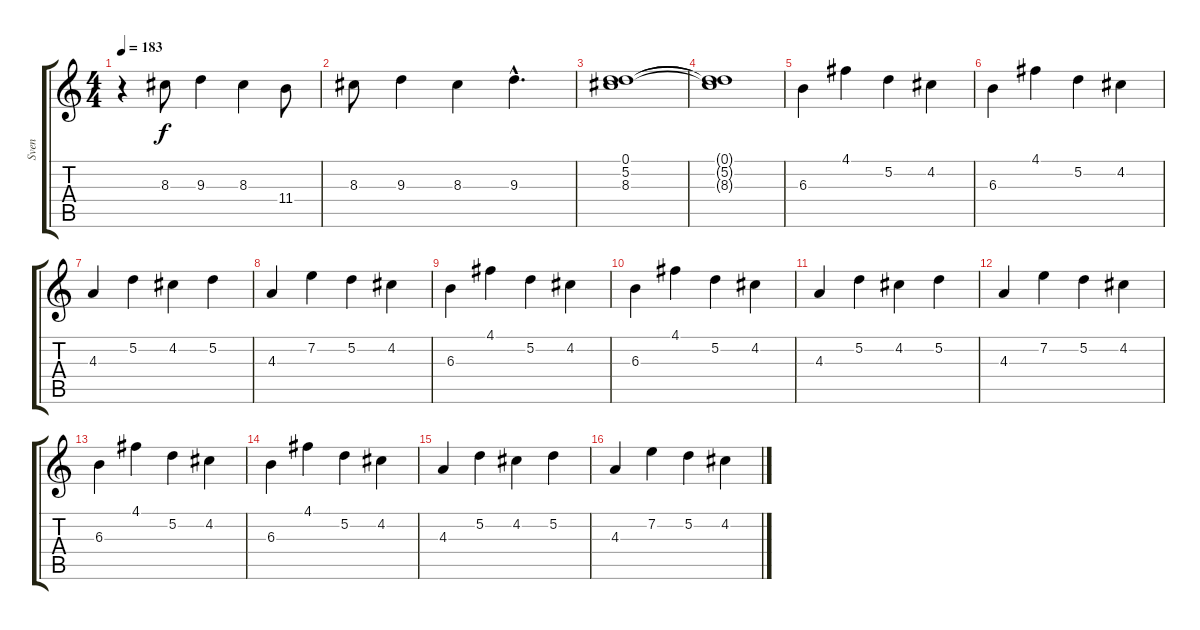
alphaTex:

\track ("Sven" "Sven") {instrument distortionguitar}
\staff {score tabs}
\tuning (D4 A3 F3 C3 G2 D2) {hide}
\ts (4 4)
\tempo 183
\clef g2
\ks c
r.4{dy f} 8.3.8 9.3.4 8.3.4 11.4.8 |
8.3.8 9.3.4 8.3.4 9.3{hac}.4{d} |
(0.1 5.2 8.3).1 |
(0.1{t} 5.2{t} 8.3{t}).1 |
6.3.4 4.1.4 5.2.4 4.2.4 |
6.3.4 4.1.4 5.2.4 4.2.4 |
4.3.4 5.2.4 4.2.4 5.2.4 |
4.3.4 7.2.4 5.2.4 4.2.4 |
6.3.4 4.1.4 5.2.4 4.2.4 |
6.3.4 4.1.4 5.2.4 4.2.4 |
4.3.4 5.2.4 4.2.4 5.2.4 |
4.3.4 7.2.4 5.2.4 4.2.4 |
6.3.4 4.1.4 5.2.4 4.2.4 |
6.3.4 4.1.4 5.2.4 4.2.4 |
4.3.4 5.2.4 4.2.4 5.2.4 |
4.3.4 7.2.4 5.2.4 4.2.4
